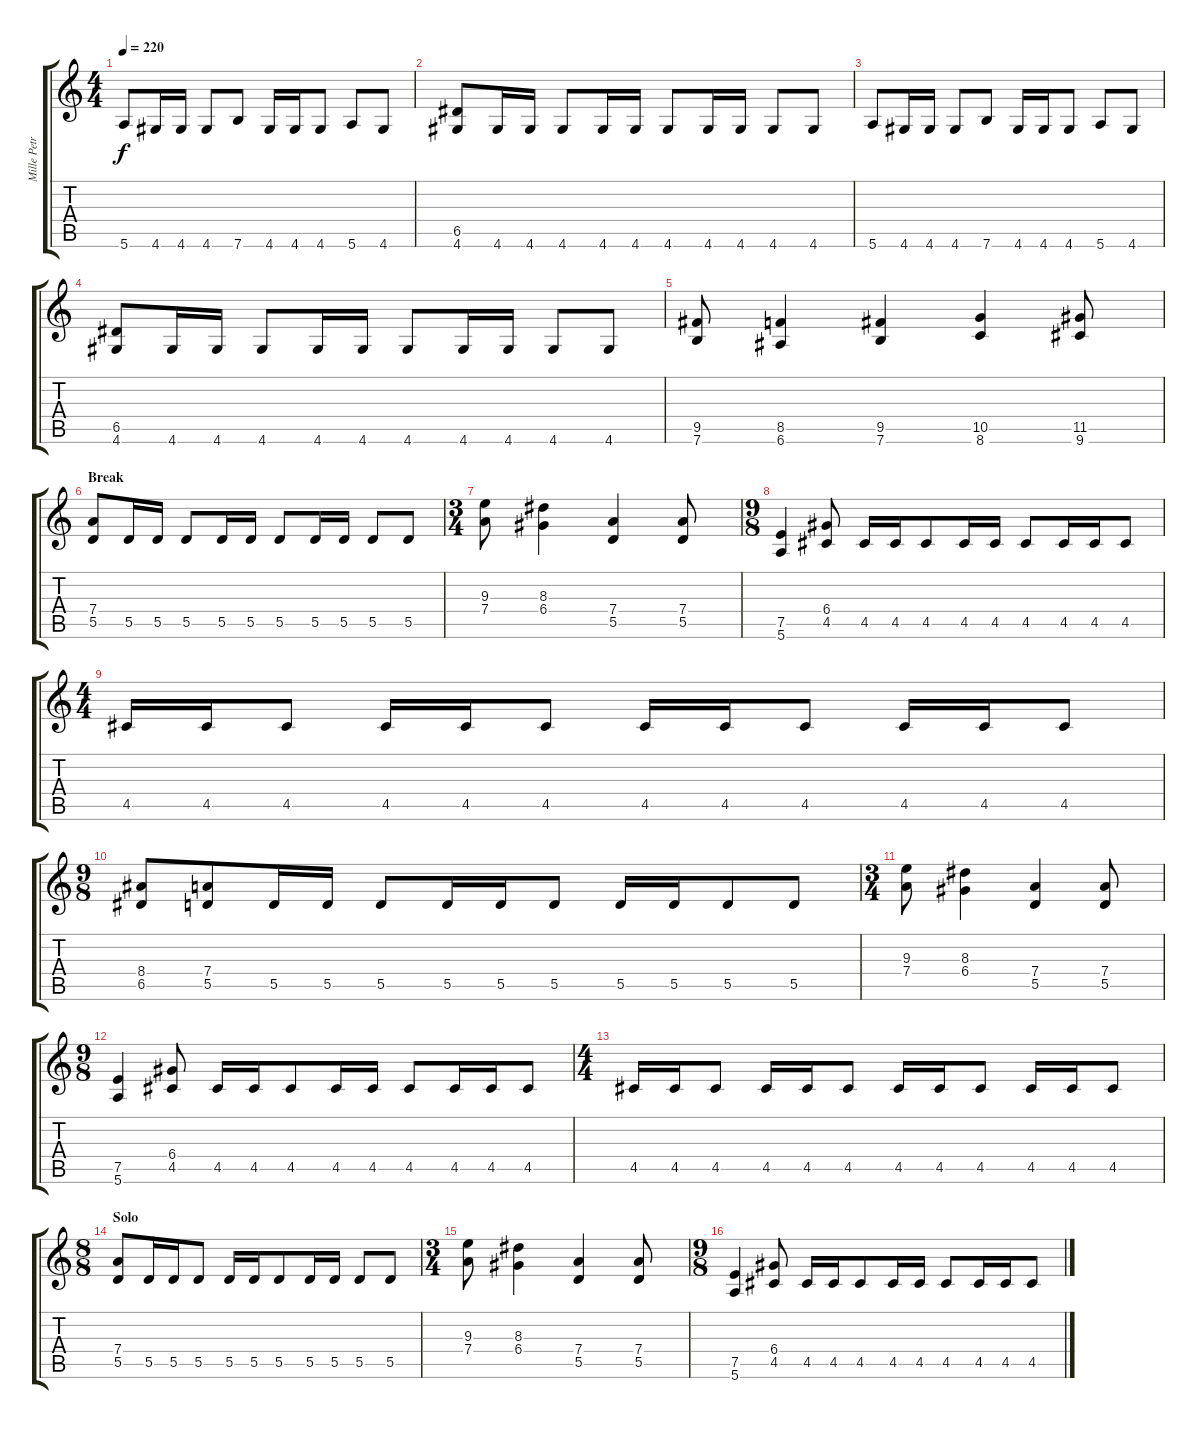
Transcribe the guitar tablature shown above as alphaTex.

\track ("Mille Petrozza" "Mille Petr") {instrument distortionguitar}
\staff {score tabs}
\tuning (E4 B3 G3 D3 A2 E2) {hide}
\ts (4 4)
\tempo 220
\clef g2
\ks c
5.6.8{dy f} 4.6.16 4.6.16 4.6.8 7.6.8 4.6.16 4.6.16 4.6.8 5.6.8 4.6.8 |
(6.5 4.6).8 4.6.16 4.6.16 4.6.8 4.6.16 4.6.16 4.6.8 4.6.16 4.6.16 4.6.8 4.6.8 |
5.6.8 4.6.16 4.6.16 4.6.8 7.6.8 4.6.16 4.6.16 4.6.8 5.6.8 4.6.8 |
(6.5 4.6).8 4.6.16 4.6.16 4.6.8 4.6.16 4.6.16 4.6.8 4.6.16 4.6.16 4.6.8 4.6.8 |
(9.5 7.6).8 (8.5 6.6).4 (9.5 7.6).4 (10.5 8.6).4 (11.5 9.6).8 |
\section ("" "Break")
(7.4 5.5).8 5.5.16 5.5.16 5.5.8 5.5.16 5.5.16 5.5.8 5.5.16 5.5.16 5.5.8 5.5.8 |
\ts (3 4)
(9.3 7.4).8 (8.3 6.4).4 (7.4 5.5).4 (7.4 5.5).8 |
\ts (9 8)
(7.5 5.6).4 (6.4 4.5).8 4.5.16 4.5.16 4.5.8 4.5.16 4.5.16 4.5.8 4.5.16 4.5.16 4.5.8 |
\ts (4 4)
4.5.16 4.5.16 4.5.8 4.5.16 4.5.16 4.5.8 4.5.16 4.5.16 4.5.8 4.5.16 4.5.16 4.5.8 |
\ts (9 8)
(8.4 6.5).8 (7.4 5.5).8 5.5.16 5.5.16 5.5.8 5.5.16 5.5.16 5.5.8 5.5.16 5.5.16 5.5.8 5.5.8 |
\ts (3 4)
(9.3 7.4).8 (8.3 6.4).4 (7.4 5.5).4 (7.4 5.5).8 |
\ts (9 8)
(7.5 5.6).4 (6.4 4.5).8 4.5.16 4.5.16 4.5.8 4.5.16 4.5.16 4.5.8 4.5.16 4.5.16 4.5.8 |
\ts (4 4)
4.5.16 4.5.16 4.5.8 4.5.16 4.5.16 4.5.8 4.5.16 4.5.16 4.5.8 4.5.16 4.5.16 4.5.8 |
\ts (8 8)
\section ("" "Solo")
(7.4 5.5).8 5.5.16 5.5.16 5.5.8 5.5.16 5.5.16 5.5.8 5.5.16 5.5.16 5.5.8 5.5.8 |
\ts (3 4)
(9.3 7.4).8 (8.3 6.4).4 (7.4 5.5).4 (7.4 5.5).8 |
\ts (9 8)
(7.5 5.6).4 (6.4 4.5).8 4.5.16 4.5.16 4.5.8 4.5.16 4.5.16 4.5.8 4.5.16 4.5.16 4.5.8
